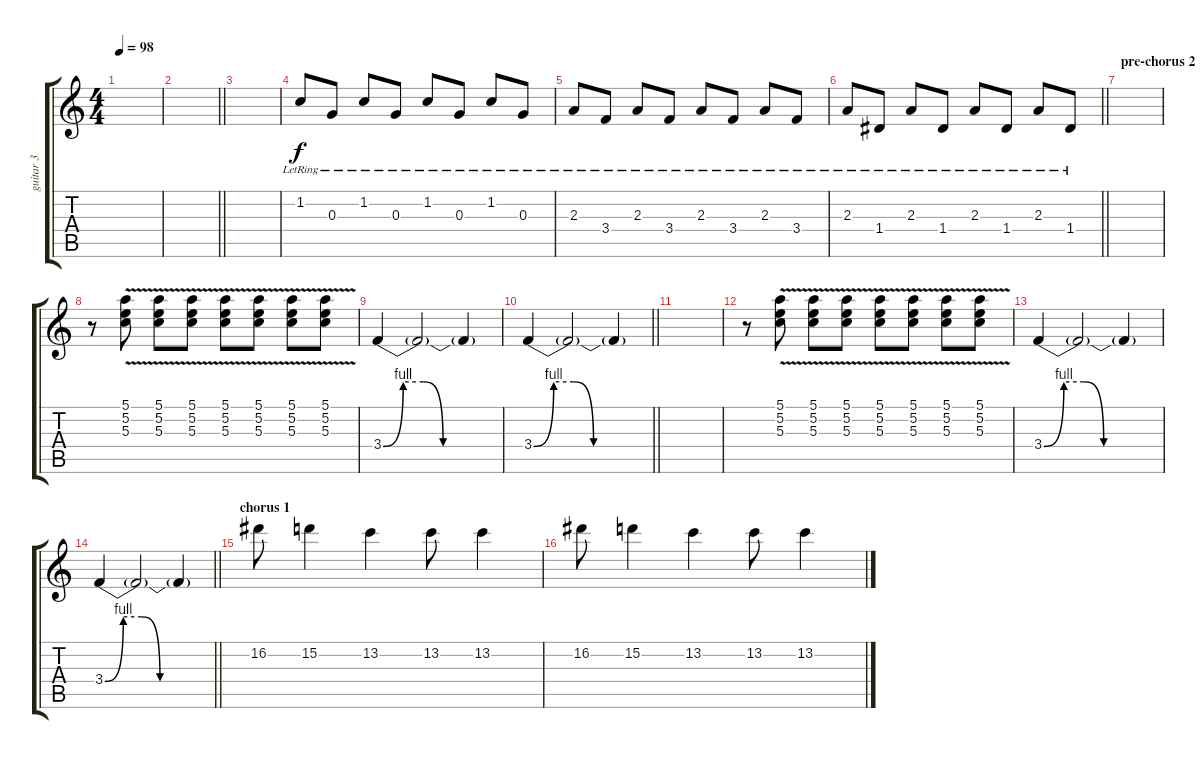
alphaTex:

\track ("guitar 3" "guitar 3") {instrument overdrivenguitar}
\staff {score tabs}
\tuning (E4 B3 G3 D3 A2 E2) {hide}
\ts (4 4)
\tempo 98
\clef g2
\ks c
|
\barLineRight lightlight
|
|
1.2{lr}.8{volume 10} 0.3{lr}.8 1.2{lr}.8 0.3{lr}.8 1.2{lr}.8 0.3{lr}.8 1.2{lr}.8 0.3{lr}.8 |
2.3{lr}.8 3.4{lr}.8 2.3{lr}.8 3.4{lr}.8 2.3{lr}.8 3.4{lr}.8 2.3{lr}.8 3.4{lr}.8 |
\barLineRight lightlight
2.3{lr}.8 1.4{lr}.8 2.3{lr}.8 1.4{lr}.8 2.3{lr}.8 1.4{lr}.8 2.3{lr}.8 1.4{lr}.8 |
\section ("" "pre-chorus 2")
|
r.8{volume 15} (5.1 5.2 5.3{v}).8 (5.1 5.2 5.3{v}).8 (5.1 5.2 5.3{v}).8 (5.1 5.2 5.3{v}).8 (5.1 5.2 5.3{v}).8 (5.1 5.2 5.3{v}).8 (5.1 5.2 5.3{v}).8 |
3.4{be (custom 0 0 10 4 20 4 30 0 60 0)}.4 3.4{t}.2 3.4{t}.4 |
\barLineRight lightlight
3.4{be (custom 0 0 10 4 20 4 30 0 60 0)}.4 3.4{t}.2 3.4{t}.4 |
|
r.8 (5.1 5.2 5.3{v}).8 (5.1 5.2 5.3{v}).8 (5.1 5.2 5.3{v}).8 (5.1 5.2 5.3{v}).8 (5.1 5.2 5.3{v}).8 (5.1 5.2 5.3{v}).8 (5.1 5.2 5.3{v}).8 |
3.4{be (custom 0 0 10 4 20 4 30 0 60 0)}.4 3.4{t}.2 3.4{t}.4 |
\barLineRight lightlight
3.4{be (custom 0 0 10 4 20 4 30 0 60 0)}.4 3.4{t}.2 3.4{t}.4 |
\section ("" "chorus 1")
16.2.8{volume 10} 15.2.4 13.2.4 13.2.8 13.2.4 |
16.2.8 15.2.4 13.2.4 13.2.8 13.2.4
